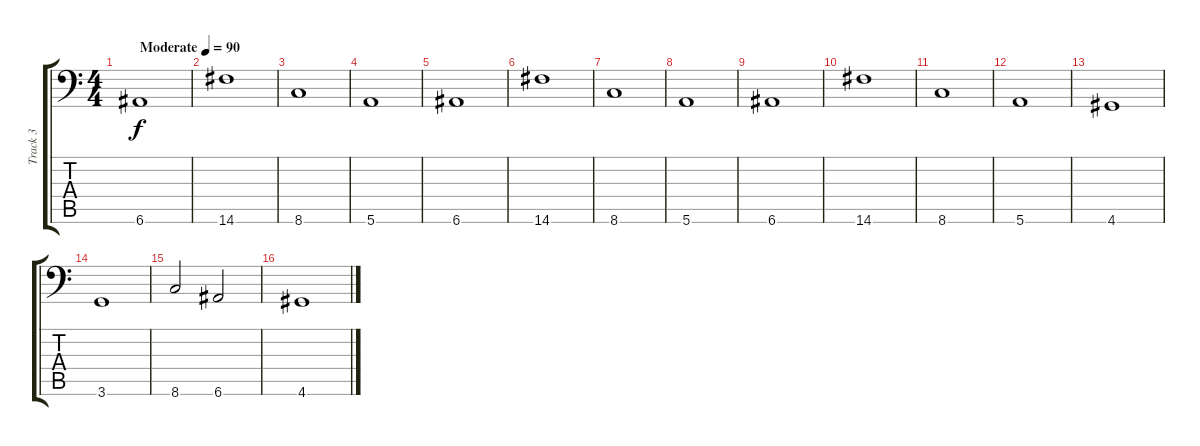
\track ("Track 3" "Track 3") {instrument electricbassfinger}
\staff {score tabs}
\tuning (E3 B2 G2 D2 A1 E1) {hide}
\ts (4 4)
\tempo (90 "Moderate")
\clef f4
\ks c
6.6.1{dy f instrument electricbassfinger} |
14.6.1 |
8.6.1 |
5.6.1 |
6.6.1 |
14.6.1 |
8.6.1 |
5.6.1 |
6.6.1 |
14.6.1 |
8.6.1 |
5.6.1 |
4.6.1 |
3.6.1 |
8.6.2 6.6.2 |
4.6.1
